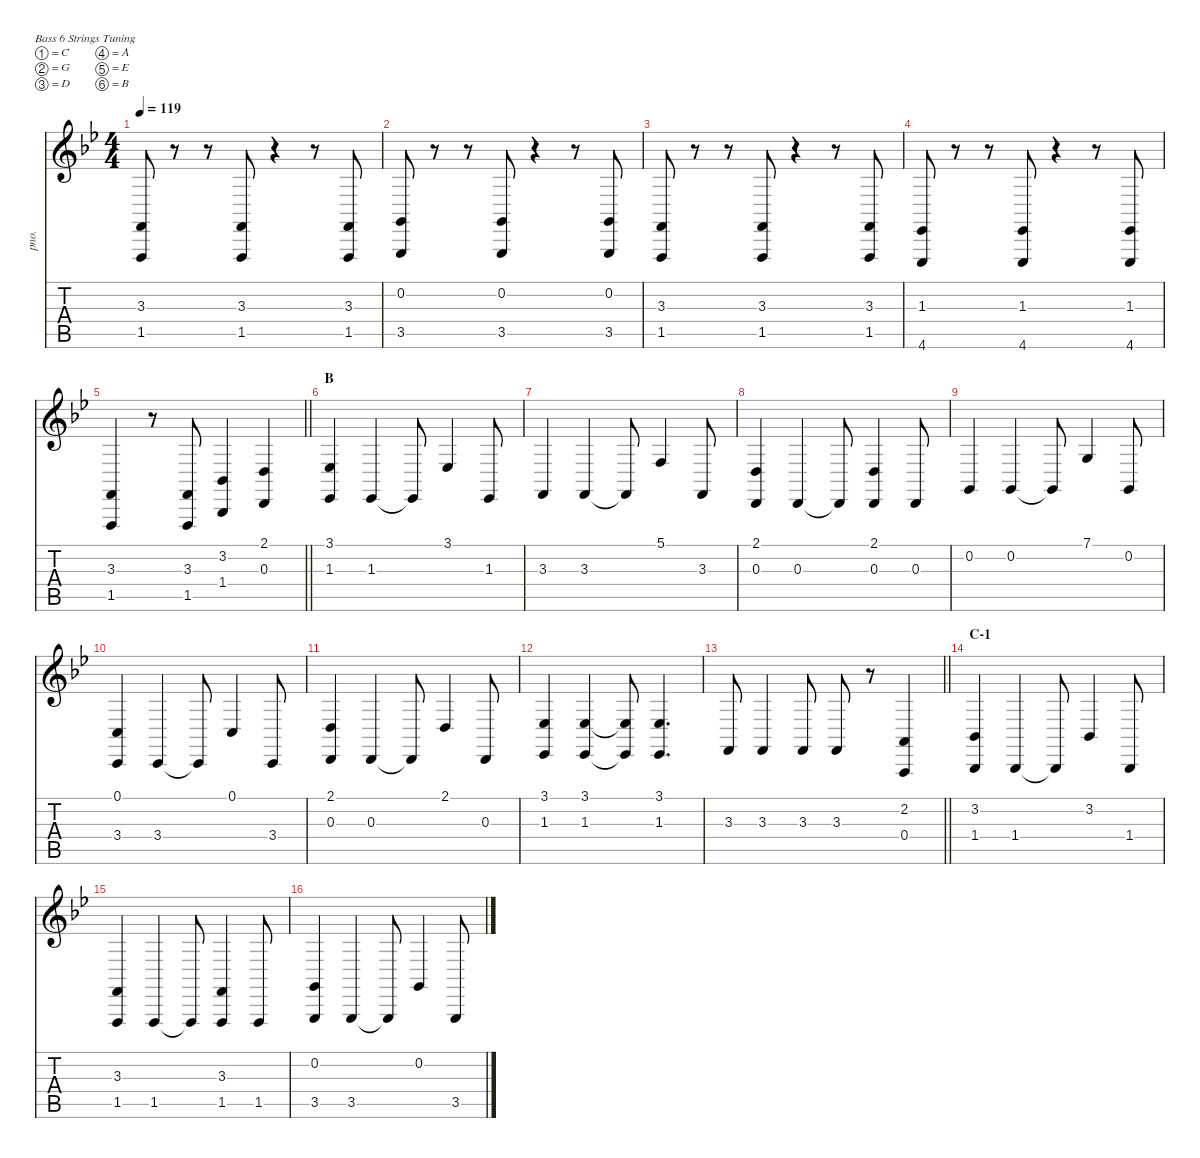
\defaultSystemsLayout 4
\hideDynamics
\bracketExtendMode nobrackets
\otherSystemsTrackNameOrientation horizontal
\track ("Keyboard 2" "pno.") {instrument brightacousticpiano}
\staff {score tabs}
\tuning (C3 G2 D2 A1 E1 B0)
\ts (4 4)
\tempo 119
\clef g2
\ks bb
(3.3{acc forcenatural} 1.5{acc forcenatural}).8{dy f} r.8 r.8 (3.3{acc forcenatural} 1.5{acc forcenatural}).8 r.4 r.8 (3.3{acc forcenatural} 1.5{acc forcenatural}).8 |
(0.2{acc forcenatural} 3.5{acc forcenatural}).8 r.8 r.8 (0.2{acc forcenatural} 3.5{acc forcenatural}).8 r.4 r.8 (0.2{acc forcenatural} 3.5{acc forcenatural}).8 |
(3.3{acc forcenatural} 1.5{acc forcenatural}).8 r.8 r.8 (3.3{acc forcenatural} 1.5{acc forcenatural}).8 r.4 r.8 (3.3{acc forcenatural} 1.5{acc forcenatural}).8 |
(1.3{acc b} 4.6{acc b}).8 r.8 r.8 (1.3{acc b} 4.6{acc b}).8 r.4 r.8 (1.3{acc b} 4.6{acc b}).8 |
\barLineRight lightlight
(3.3{acc forcenatural} 1.5{acc forcenatural}).4 r.8 (3.3{acc forcenatural} 1.5{acc forcenatural}).8 (3.2{acc b} 1.4{acc b}).4 (2.1{acc forcenatural} 0.3{acc forcenatural}).4 |
\section ("" "B")
(3.1{acc b} 1.3{acc b}).4 1.3{acc b}.4 1.3{t acc b}.8 3.1{acc b}.4 1.3{acc b}.8 |
3.3{acc forcenatural}.4 3.3{acc forcenatural}.4 3.3{t acc forcenatural}.8 5.1{acc forcenatural}.4 3.3{acc forcenatural}.8 |
(2.1{acc forcenatural} 0.3{acc forcenatural}).4 0.3{acc forcenatural}.4 0.3{t acc forcenatural}.8 (2.1{acc forcenatural} 0.3{acc forcenatural}).4 0.3{acc forcenatural}.8 |
0.2{acc forcenatural}.4 0.2{acc forcenatural}.4 0.2{t acc forcenatural}.8 7.1{acc forcenatural}.4 0.2{acc forcenatural}.8 |
(0.1{acc forcenatural} 3.4{acc forcenatural}).4 3.4{acc forcenatural}.4 3.4{t acc forcenatural}.8 0.1{acc forcenatural}.4 3.4{acc forcenatural}.8 |
(2.1{acc forcenatural} 0.3{acc forcenatural}).4 0.3{acc forcenatural}.4 0.3{t acc forcenatural}.8 2.1{acc forcenatural}.4 0.3{acc forcenatural}.8 |
(3.1{acc b} 1.3{acc b}).4 (3.1{acc b} 1.3{acc b}).4 (3.1{t acc b} 1.3{t acc b}).8 (3.1{acc b} 1.3{acc b}).4{d} |
\barLineRight lightlight
3.3{acc forcenatural}.8 3.3{acc forcenatural}.4 3.3{acc forcenatural}.8 3.3{acc forcenatural}.8 r.8 (2.2{acc forcenatural} 0.4{acc forcenatural}).4 |
\section ("" "C-1")
(3.2{acc b} 1.4{acc b}).4 1.4{acc b}.4 1.4{t acc b}.8 3.2{acc b}.4 1.4{acc b}.8 |
(3.3{acc forcenatural} 1.5{acc forcenatural}).4 1.5{acc forcenatural}.4 1.5{t acc forcenatural}.8 (3.3{acc forcenatural} 1.5{acc forcenatural}).4 1.5{acc forcenatural}.8 |
(0.2{acc forcenatural} 3.5{acc forcenatural}).4 3.5{acc forcenatural}.4 3.5{t acc forcenatural}.8 0.2{acc forcenatural}.4 3.5{acc forcenatural}.8
